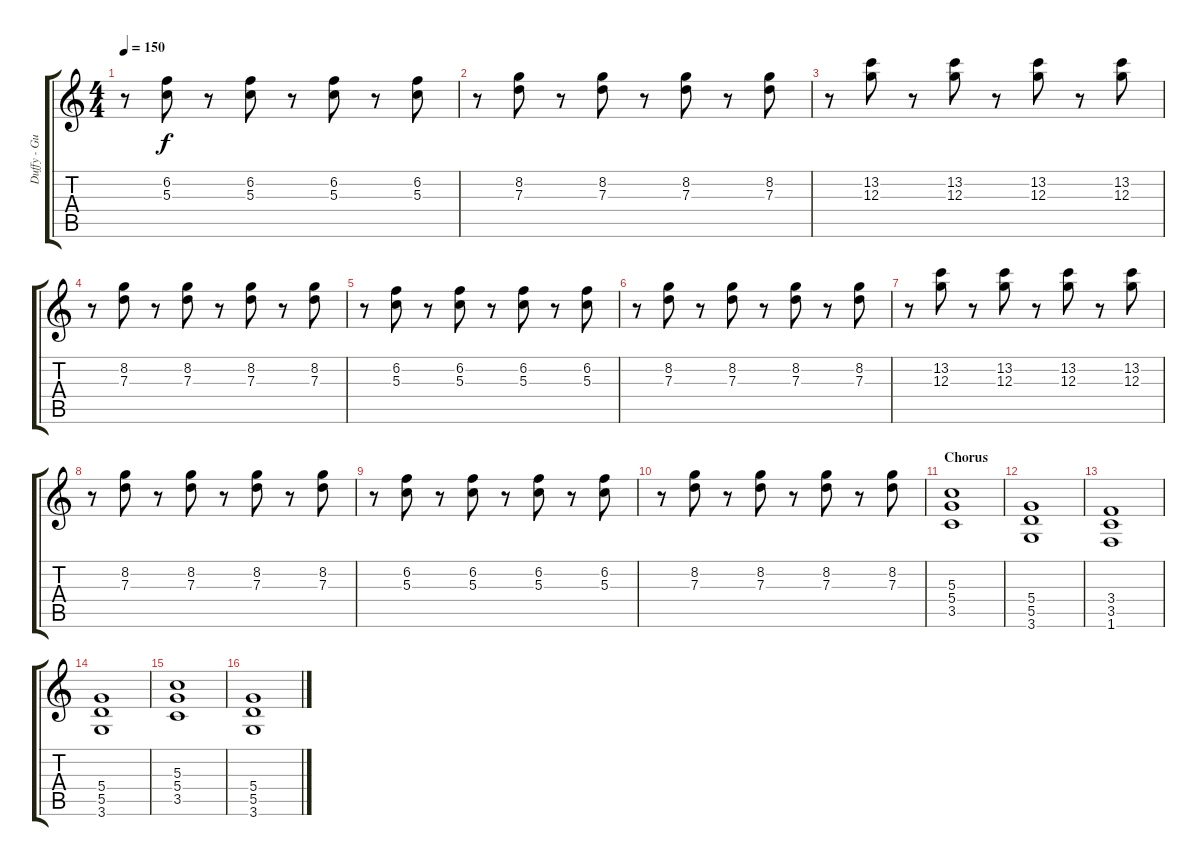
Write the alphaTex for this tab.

\track ("Duffy - Guitars" "Duffy - Gu") {instrument distortionguitar}
\staff {score tabs}
\tuning (E4 B3 G3 D3 A2 E2) {hide}
\ts (4 4)
\tempo 150
\clef g2
\ks c
r.8{dy f} (6.2 5.3).8 r.8 (6.2 5.3).8 r.8 (6.2 5.3).8 r.8 (6.2 5.3).8 |
r.8 (8.2 7.3).8 r.8 (8.2 7.3).8 r.8 (8.2 7.3).8 r.8 (8.2 7.3).8 |
r.8{instrument electricguitarmuted} (13.2 12.3).8 r.8 (13.2 12.3).8 r.8 (13.2 12.3).8 r.8 (13.2 12.3).8 |
r.8 (8.2 7.3).8 r.8 (8.2 7.3).8 r.8 (8.2 7.3).8 r.8 (8.2 7.3).8 |
r.8 (6.2 5.3).8 r.8 (6.2 5.3).8 r.8 (6.2 5.3).8 r.8 (6.2 5.3).8 |
r.8 (8.2 7.3).8 r.8 (8.2 7.3).8 r.8 (8.2 7.3).8 r.8 (8.2 7.3).8 |
r.8{instrument electricguitarmuted} (13.2 12.3).8 r.8 (13.2 12.3).8 r.8 (13.2 12.3).8 r.8 (13.2 12.3).8 |
r.8 (8.2 7.3).8 r.8 (8.2 7.3).8 r.8 (8.2 7.3).8 r.8 (8.2 7.3).8 |
r.8 (6.2 5.3).8 r.8 (6.2 5.3).8 r.8 (6.2 5.3).8 r.8 (6.2 5.3).8 |
r.8 (8.2 7.3).8 r.8 (8.2 7.3).8 r.8 (8.2 7.3).8 r.8 (8.2 7.3).8 |
\section ("" "Chorus")
(5.3 5.4 3.5).1{instrument distortionguitar} |
(5.4 5.5 3.6).1 |
(3.4 3.5 1.6).1 |
(5.4 5.5 3.6).1 |
(5.3 5.4 3.5).1 |
(5.4 5.5 3.6).1
